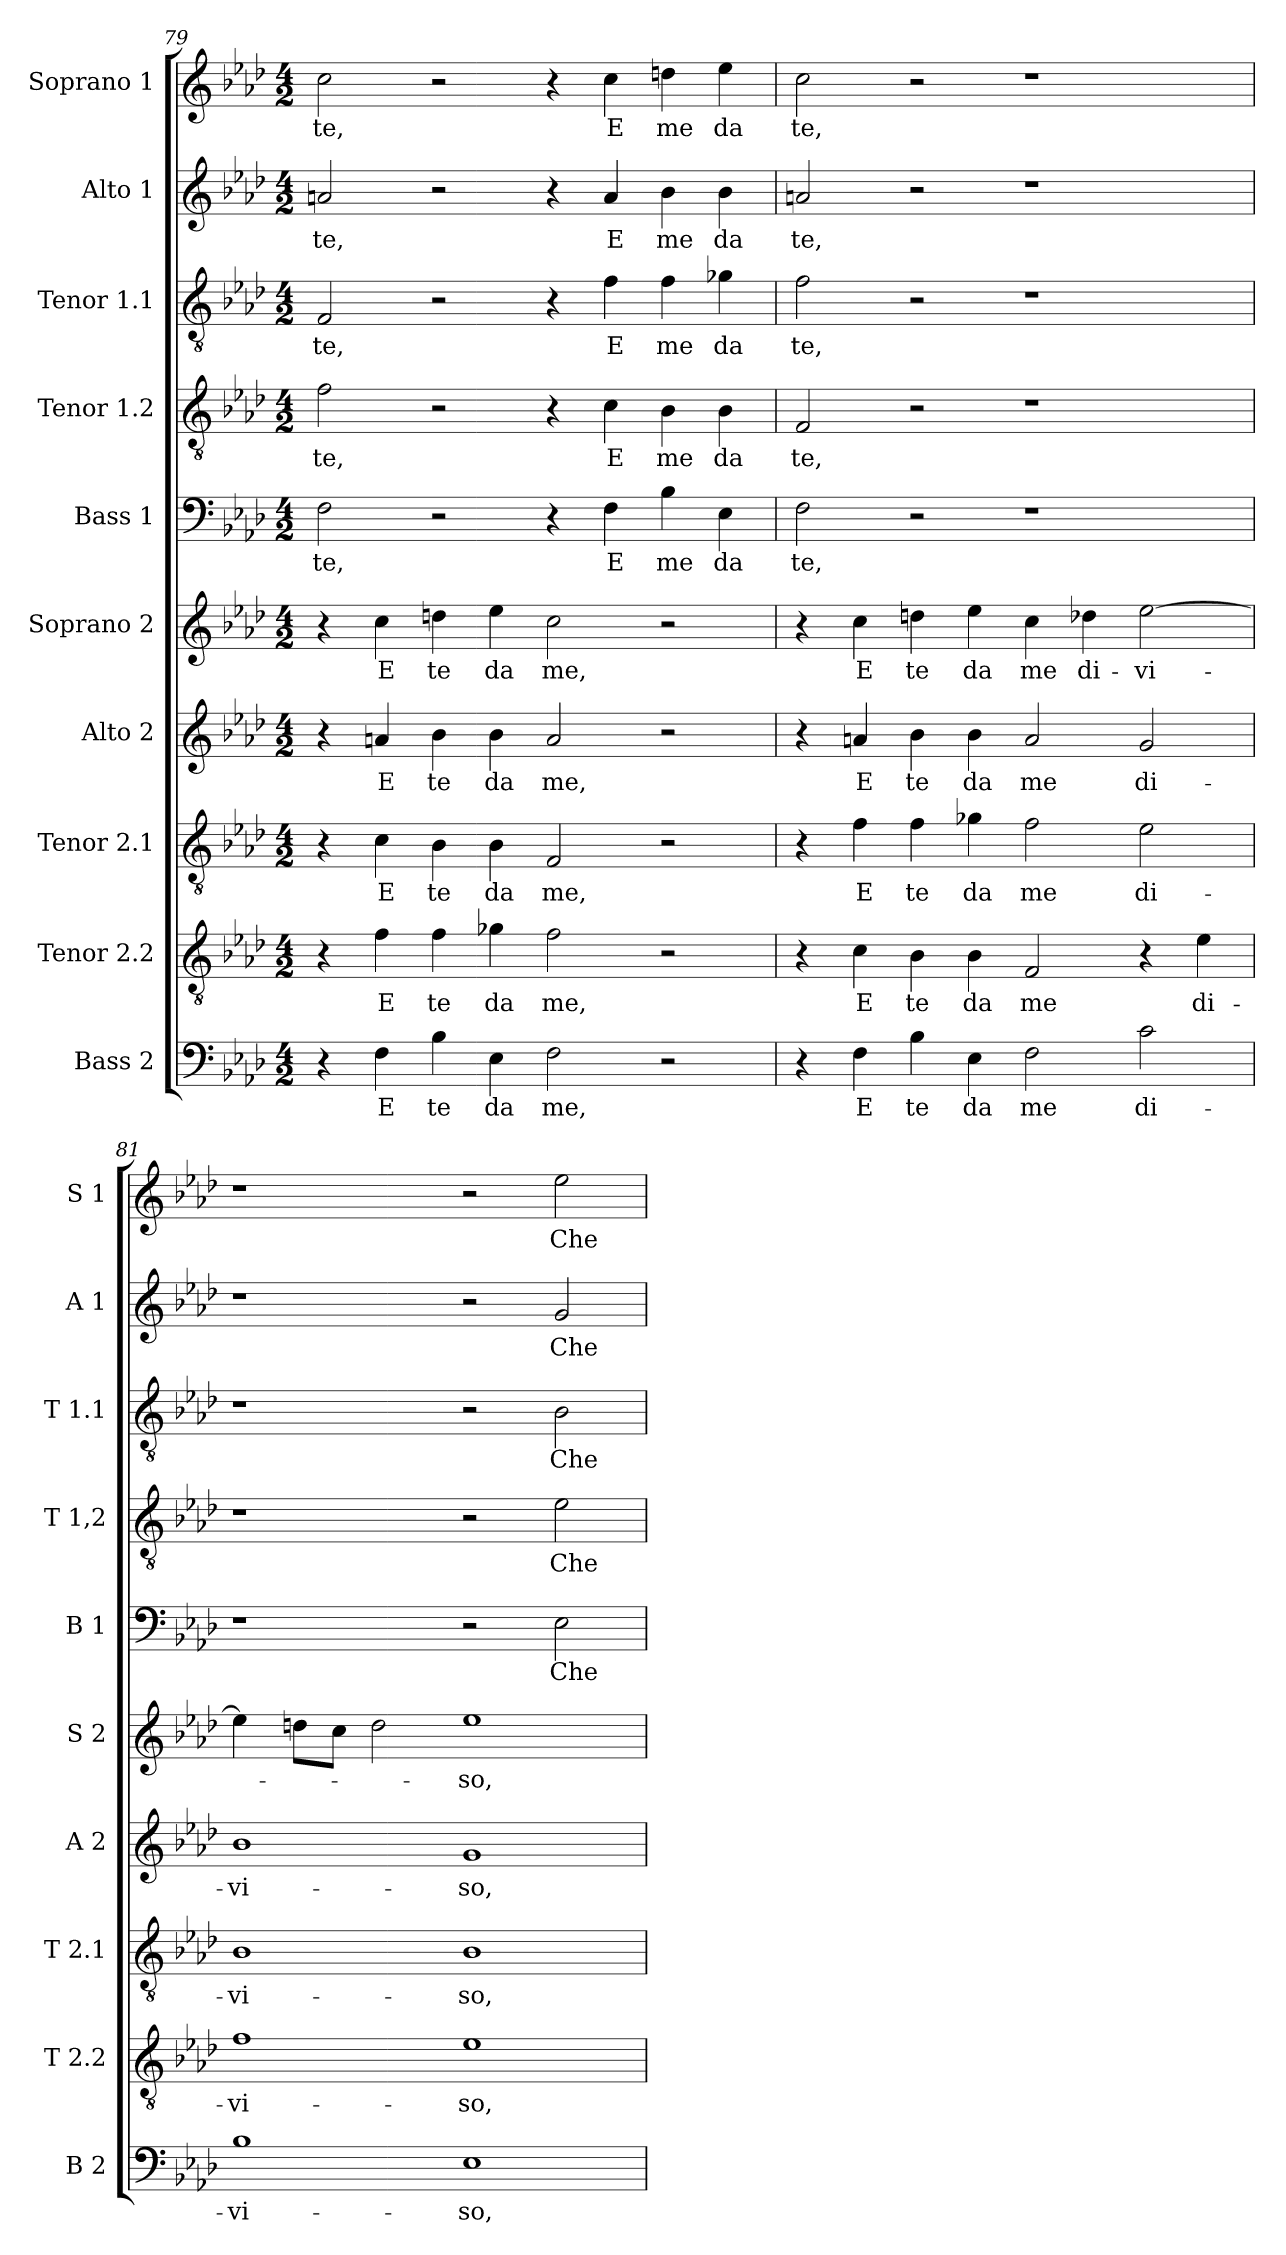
**kern	**text	**kern	**text	**kern	**text	**kern	**text	**kern	**text	**kern	**text	**kern	**text	**kern	**text	**kern	**text	**kern	**text
*part10	*part10	*part9	*part9	*part8	*part8	*part7	*part7	*part6	*part6	*part5	*part5	*part4	*part4	*part3	*part3	*part2	*part2	*part1	*part1
*staff10	*staff10	*staff9	*staff9	*staff8	*staff8	*staff7	*staff7	*staff6	*staff6	*staff5	*staff5	*staff4	*staff4	*staff3	*staff3	*staff2	*staff2	*staff1	*staff1
*I"Bass 2	*	*I"Tenor 2.2	*	*I"Tenor 2.1	*	*I"Alto 2	*	*I"Soprano 2	*	*I"Bass 1	*	*I"Tenor 1.2	*	*I"Tenor 1.1	*	*I"Alto 1	*	*I"Soprano 1	*
*I'B 2	*	*I'T 2.2	*	*I'T 2.1	*	*I'A 2	*	*I'S 2	*	*I'B 1	*	*I'T 1,2	*	*I'T 1.1	*	*I'A 1	*	*I'S 1	*
!!LO:LB:g=z
*clefF4	*	*clefGv2	*	*clefGv2	*	*clefG2	*	*clefG2	*	*clefF4	*	*clefGv2	*	*clefGv2	*	*clefG2	*	*clefG2	*
*k[b-e-a-d-]	*	*k[b-e-a-d-]	*	*k[b-e-a-d-]	*	*k[b-e-a-d-]	*	*k[b-e-a-d-]	*	*k[b-e-a-d-]	*	*k[b-e-a-d-]	*	*k[b-e-a-d-]	*	*k[b-e-a-d-]	*	*k[b-e-a-d-]	*
*A-:	*	*A-:	*	*A-:	*	*A-:	*	*A-:	*	*A-:	*	*A-:	*	*A-:	*	*A-:	*	*A-:	*
*M4/2	*	*M4/2	*	*M4/2	*	*M4/2	*	*M4/2	*	*M4/2	*	*M4/2	*	*M4/2	*	*M4/2	*	*M4/2	*
=79	=79	=79	=79	=79	=79	=79	=79	=79	=79	=79	=79	=79	=79	=79	=79	=79	=79	=79	=79
!	!	!	!	!	!	!	!	!	!	!	!LO:LY:b	!	!LO:LY:b	!	!LO:LY:b	!	!LO:LY:b	!	!LO:LY:b
4r	.	4r	.	4r	.	4r	.	4r	.	2F\	te,	2f\	te,	2F/	te,	2an/	te,	2cc\	te,
!	!LO:LY:b	!	!LO:LY:b	!	!LO:LY:b	!	!LO:LY:b	!	!LO:LY:b	!	!	!	!	!	!	!	!	!	!
4F\	E	4f\	E	4c\	E	4an/	E	4cc\	E	.	.	.	.	.	.	.	.	.	.
!	!LO:LY:b	!	!LO:LY:b	!	!LO:LY:b	!	!LO:LY:b	!	!LO:LY:b	!	!	!	!	!	!	!	!	!	!
4B-\	te	4f\	te	4B-\	te	4b-\	te	4ddn\	te	2r	.	2r	.	2r	.	2r	.	2r	.
!	!LO:LY:b	!	!LO:LY:b	!	!LO:LY:b	!	!LO:LY:b	!	!LO:LY:b	!	!	!	!	!	!	!	!	!	!
4E-\	da	4g-X\	da	4B-\	da	4b-\	da	4ee-\	da	.	.	.	.	.	.	.	.	.	.
!	!LO:LY:b	!	!LO:LY:b	!	!LO:LY:b	!	!LO:LY:b	!	!LO:LY:b	!	!	!	!	!	!	!	!	!	!
2F\	me,	2f\	me,	2F/	me,	2a/	me,	2cc\	me,	4r	.	4r	.	4r	.	4r	.	4r	.
!	!	!	!	!	!	!	!	!	!	!	!LO:LY:b	!	!LO:LY:b	!	!LO:LY:b	!	!LO:LY:b	!	!LO:LY:b
.	.	.	.	.	.	.	.	.	.	4F\	E	4c\	E	4f\	E	4a/	E	4cc\	E
!	!	!	!	!	!	!	!	!	!	!	!LO:LY:b	!	!LO:LY:b	!	!LO:LY:b	!	!LO:LY:b	!	!LO:LY:b
2r	.	2r	.	2r	.	2r	.	2r	.	4B-\	me	4B-\	me	4f\	me	4b-\	me	4ddn\	me
!	!	!	!	!	!	!	!	!	!	!	!LO:LY:b	!	!LO:LY:b	!	!LO:LY:b	!	!LO:LY:b	!	!LO:LY:b
.	.	.	.	.	.	.	.	.	.	4E-\	da	4B-\	da	4g-X\	da	4b-\	da	4ee-\	da
=80	=80	=80	=80	=80	=80	=80	=80	=80	=80	=80	=80	=80	=80	=80	=80	=80	=80	=80	=80
!	!	!	!	!	!	!	!	!	!	!	!LO:LY:b	!	!LO:LY:b	!	!LO:LY:b	!	!LO:LY:b	!	!LO:LY:b
4r	.	4r	.	4r	.	4r	.	4r	.	2F\	te,	2F/	te,	2f\	te,	2an/	te,	2cc\	te,
!	!LO:LY:b	!	!LO:LY:b	!	!LO:LY:b	!	!LO:LY:b	!	!LO:LY:b	!	!	!	!	!	!	!	!	!	!
4F\	E	4c\	E	4f\	E	4an/	E	4cc\	E	.	.	.	.	.	.	.	.	.	.
!	!LO:LY:b	!	!LO:LY:b	!	!LO:LY:b	!	!LO:LY:b	!	!LO:LY:b	!	!	!	!	!	!	!	!	!	!
4B-\	te	4B-\	te	4f\	te	4b-\	te	4ddn\	te	2r	.	2r	.	2r	.	2r	.	2r	.
!	!LO:LY:b	!	!LO:LY:b	!	!LO:LY:b	!	!LO:LY:b	!	!LO:LY:b	!	!	!	!	!	!	!	!	!	!
4E-\	da	4B-\	da	4g-X\	da	4b-\	da	4ee-\	da	.	.	.	.	.	.	.	.	.	.
!	!LO:LY:b	!	!LO:LY:b	!	!LO:LY:b	!	!LO:LY:b	!	!LO:LY:b	!	!	!	!	!	!	!	!	!	!
2F\	me	2F/	me	2f\	me	2a/	me	4cc\	me	1r	.	1r	.	1r	.	1r	.	1r	.
!	!	!	!	!	!	!	!	!	!LO:LY:b	!	!	!	!	!	!	!	!	!	!
.	.	.	.	.	.	.	.	4dd-X\	di-	.	.	.	.	.	.	.	.	.	.
!	!LO:LY:b	!	!	!	!LO:LY:b	!	!LO:LY:b	!	!LO:LY:b	!	!	!	!	!	!	!	!	!	!
2c\	di-	4r	.	2e-\	di-	2g/	di-	[2ee-\	-vi-	.	.	.	.	.	.	.	.	.	.
!	!	!	!LO:LY:b	!	!	!	!	!	!	!	!	!	!	!	!	!	!	!	!
.	.	4e-\	di-	.	.	.	.	.	.	.	.	.	.	.	.	.	.	.	.
=81	=81	=81	=81	=81	=81	=81	=81	=81	=81	=81	=81	=81	=81	=81	=81	=81	=81	=81	=81
!	!LO:LY:b	!	!LO:LY:b	!	!LO:LY:b	!	!LO:LY:b	!	!	!	!	!	!	!	!	!	!	!	!
1B-	-vi-	1f	-vi-	1B-	-vi-	1b-	-vi-	4ee-\]	.	1r	.	1r	.	1r	.	1r	.	1r	.
.	.	.	.	.	.	.	.	8ddn\L	.	.	.	.	.	.	.	.	.	.	.
.	.	.	.	.	.	.	.	8cc\J	.	.	.	.	.	.	.	.	.	.	.
.	.	.	.	.	.	.	.	2dd\	.	.	.	.	.	.	.	.	.	.	.
!	!LO:LY:b	!	!LO:LY:b	!	!LO:LY:b	!	!LO:LY:b	!	!LO:LY:b	!	!	!	!	!	!	!	!	!	!
1E-	-so,	1e-	-so,	1B-	-so,	1g	-so,	1ee-	-so,	2r	.	2r	.	2r	.	2r	.	2r	.
!	!	!	!	!	!	!	!	!	!	!	!LO:LY:b	!	!LO:LY:b	!	!LO:LY:b	!	!LO:LY:b	!	!LO:LY:b
.	.	.	.	.	.	.	.	.	.	2E-\	Che	2e-\	Che	2B-\	Che	2g/	Che	2ee-\	Che
=	=	=	=	=	=	=	=	=	=	=	=	=	=	=	=	=	=	=	=
*-	*-	*-	*-	*-	*-	*-	*-	*-	*-	*-	*-	*-	*-	*-	*-	*-	*-	*-	*-
